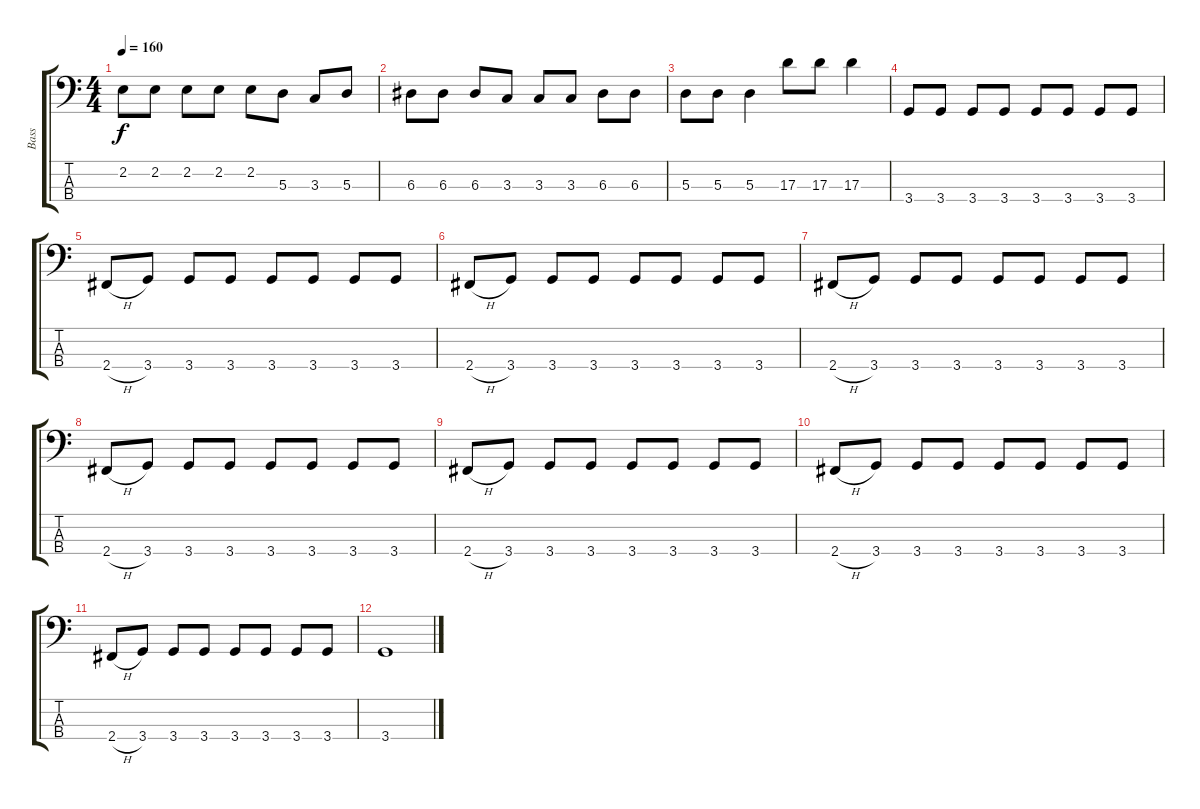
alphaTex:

\track ("Bass" "Bass") {instrument electricbassfinger}
\staff {score tabs}
\tuning (G2 D2 A1 E1) {hide}
\ts (4 4)
\tempo 160
\clef f4
\ks c
2.2.8{dy f} 2.2.8 2.2.8 2.2.8 2.2.8 5.3.8 3.3.8 5.3.8 |
6.3.8 6.3.8 6.3.8 3.3.8 3.3.8 3.3.8 6.3.8 6.3.8 |
5.3.8 5.3.8 5.3.4 17.3.8 17.3.8 17.3.4 |
3.4.8 3.4.8 3.4.8 3.4.8 3.4.8 3.4.8 3.4.8 3.4.8 |
2.4{h}.8 3.4.8 3.4.8 3.4.8 3.4.8 3.4.8 3.4.8 3.4.8 |
2.4{h}.8 3.4.8 3.4.8 3.4.8 3.4.8 3.4.8 3.4.8 3.4.8 |
2.4{h}.8 3.4.8 3.4.8 3.4.8 3.4.8 3.4.8 3.4.8 3.4.8 |
2.4{h}.8 3.4.8 3.4.8 3.4.8 3.4.8 3.4.8 3.4.8 3.4.8 |
2.4{h}.8 3.4.8 3.4.8 3.4.8 3.4.8 3.4.8 3.4.8 3.4.8 |
2.4{h}.8 3.4.8 3.4.8 3.4.8 3.4.8 3.4.8 3.4.8 3.4.8 |
2.4{h}.8 3.4.8 3.4.8 3.4.8 3.4.8 3.4.8 3.4.8 3.4.8 |
3.4.1
